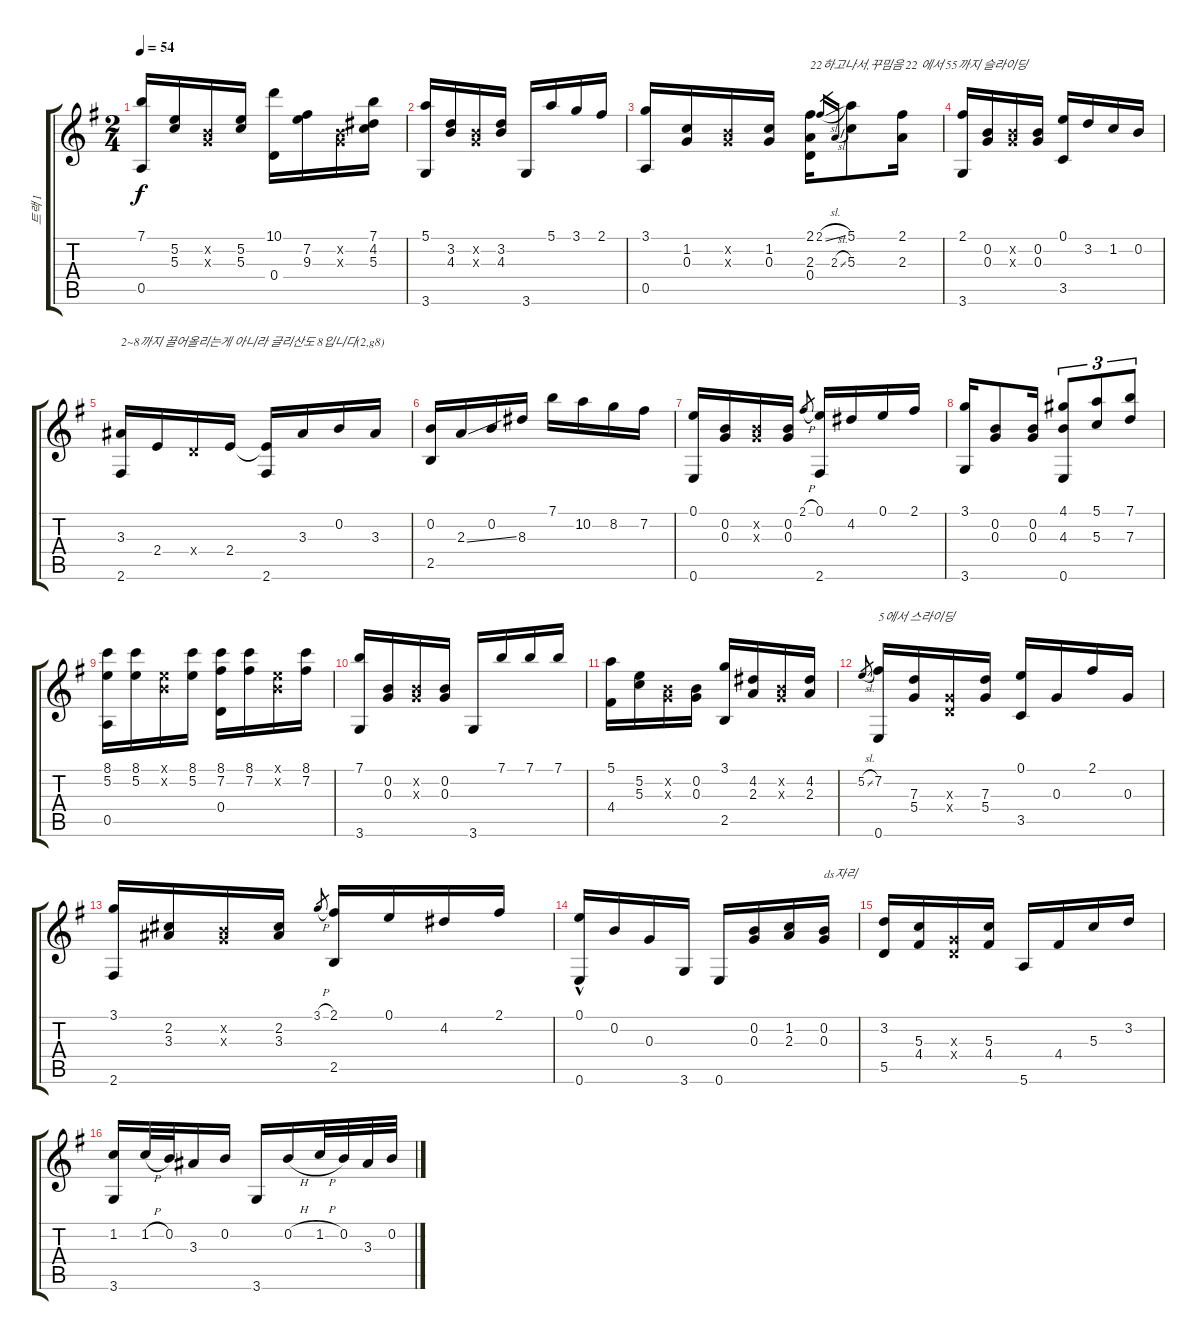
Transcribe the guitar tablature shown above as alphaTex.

\track ("트랙 1" "트랙 1") {instrument acousticguitarnylon}
\staff {score tabs}
\tuning (E4 B3 G3 D3 A2 E2) {hide}
\ts (2 4)
\tempo 54
\clef g2
\ks g
(7.1 0.5).16{dy f} (5.2 5.3).16 (0.2{x} 0.3{x}).16 (5.2 5.3).16 (10.1 0.4).16 (7.2 9.3).16 (0.2{x} 0.3{x}).16 (7.1 4.2 5.3).16 |
(5.1 3.6).16 (3.2 4.3).16 (0.2{x} 0.3{x}).16 (3.2 4.3).16 3.6.16 5.1.16 3.1.16 2.1.16 |
(3.1 0.5).16 (1.2 0.3).16 (0.2{x} 0.3{x}).16 (1.2 0.3).16 (2.1 2.3 0.4).16{txt "22하고나서,꾸밈음 22 에서 55까지 슬라이딩"} 2.1{sl}.16{gr} 2.3{sl}.16{gr} (5.1 5.3).8 (2.1 2.3).16 |
(2.1 3.6).16 (0.2 0.3).16 (0.2{x} 0.3{x}).16 (0.2 0.3).16 (0.1 3.5).16 3.2.16 1.2.16 0.2.16 |
(3.3 2.6).16{txt "2~8까지 끌어올리는게 아니라 글리산도 8입니다(2,g8)"} 2.4.16 0.4{x}.16 2.4.16 (2.4{t} 2.6).16 3.3.16 0.2.16 3.3.16 |
(0.2 2.5).16 2.3{ss}.16 0.2.16 8.3.16 7.1.16 10.2.16 8.2.16 7.2.16 |
(0.1 0.6).16 (0.2 0.3).16 (0.2{x} 0.3{x}).16 (0.2 0.3).16 2.1{h}.8{gr} (0.1 2.6).16 4.2.16 0.1.16 2.1.16 |
(3.1 3.6).16 (0.2 0.3).8 (0.2 0.3).16 (4.1 4.3 0.6).8{tu (3 2)} (5.1 5.3).8{tu (3 2)} (7.1 7.3).8{tu (3 2)} |
(8.1 5.2 0.5).16 (8.1 5.2).16 (0.1{x} 0.2{x}).16 (8.1 5.2).16 (8.1 7.2 0.4).16 (8.1 7.2).16 (0.1{x} 0.2{x}).16 (8.1 7.2).16 |
(7.1 3.6).16 (0.2 0.3).16 (0.2{x} 0.3{x}).16 (0.2 0.3).16 3.6.16 7.1.16 7.1.16 7.1.16 |
(5.1 4.4).16 (5.2 5.3).16 (0.2{x} 0.3{x}).16 (0.2 0.3).16 (3.1 2.5).16 (4.2 2.3).16 (0.2{x} 0.3{x}).16 (4.2 2.3).16 |
5.2{sl}.8{gr} (7.2 0.6).16{txt "5에서 스라이딩"} (7.3 5.4).16 (0.3{x} 0.4{x}).16 (7.3 5.4).16 (0.1 3.5).16 0.3.16 2.1.16 0.3.16 |
(3.1 2.6).16 (2.2 3.3).16 (0.2{x} 0.3{x}).16 (2.2 3.3).16 3.1{h}.8{gr} (2.1 2.5).16 0.1.16 4.2.16 2.1.16 |
(0.1 0.6{hac}).16 0.2.16 0.3.16 3.6.16 0.6.16 (0.2 0.3).16 (1.2 2.3).16 (0.2 0.3).16{txt "ds자리"} |
(3.2 5.5).16 (5.3 4.4).16 (0.3{x} 0.4{x}).16 (5.3 4.4).16 5.6.16 4.4.16 5.3.16 3.2.16 |
(1.2 3.6).16 1.2{h}.32 0.2.32 3.3.16 0.2.16 3.6.16 0.2{h}.16 1.2{h}.32 0.2.32 3.3.32 0.2.32
